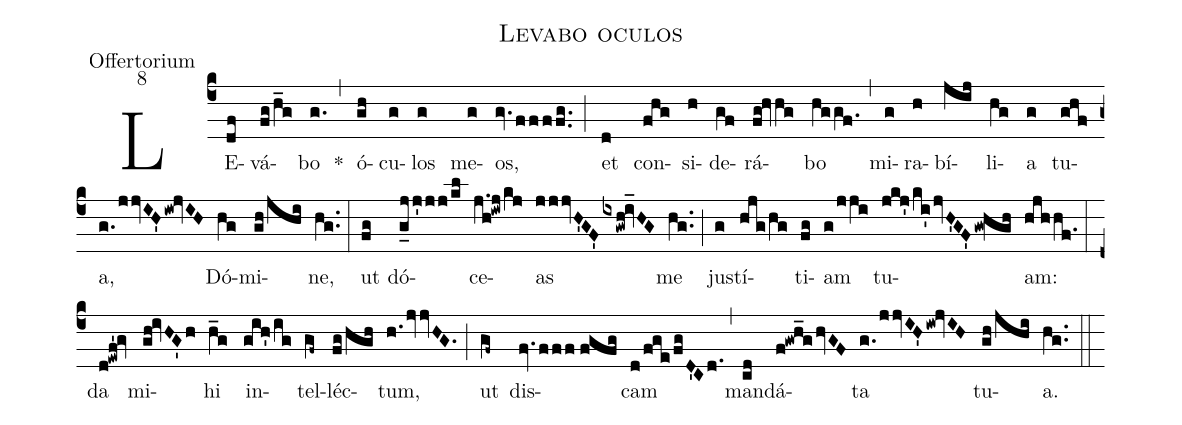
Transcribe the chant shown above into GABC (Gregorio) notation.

name:Levabo oculos;
office-part:Offertorium;
mode:8;
%%
(c4) LE(df)vá(fg/h_g)bo(g.) *(,) ó(gh)cu(g)los(g) me(g)os,(gv.ffffg..) (;) et(d) con(fhg)si(h)de(gf)rá(fg!hvhg)bo(hggf.) (,) mi(g)ra(h)bí(jij)li(hg)a(g) tu(ghf)a,(g./jjvIH'iw!jvIH) Dó(hg)mi(gh/jhi)ne,(hg..) (:) ut(fg) dó(g_jj'jj/kl)ce(j.h!iwj/kj)as(jjjvH'GF'ixgwh!iv_HG) me(hg..) (;) jus(g)tí(hjg/hg)ti(fg)am(g/jji) tu(jkj'/ki'jvH'GF'gw!hgh)am:(hjhhf.) (:) da(d!ewf'!gv) mi(gh!ivHG'h)hi(h_g) in(gih'/ig)tel(gf~)léc(fg/hgh)tum,(h.jvvHG.) (;) ut(gf~) dis(fv.fff//fgfg)cam(d/fge/fgD'Cd.) (,) man(cd)dá(f!gwh_ghvGF)ta(g./jjvIH'iw!jvIH) tu(gh/jhi)a.(hg..) (::)
